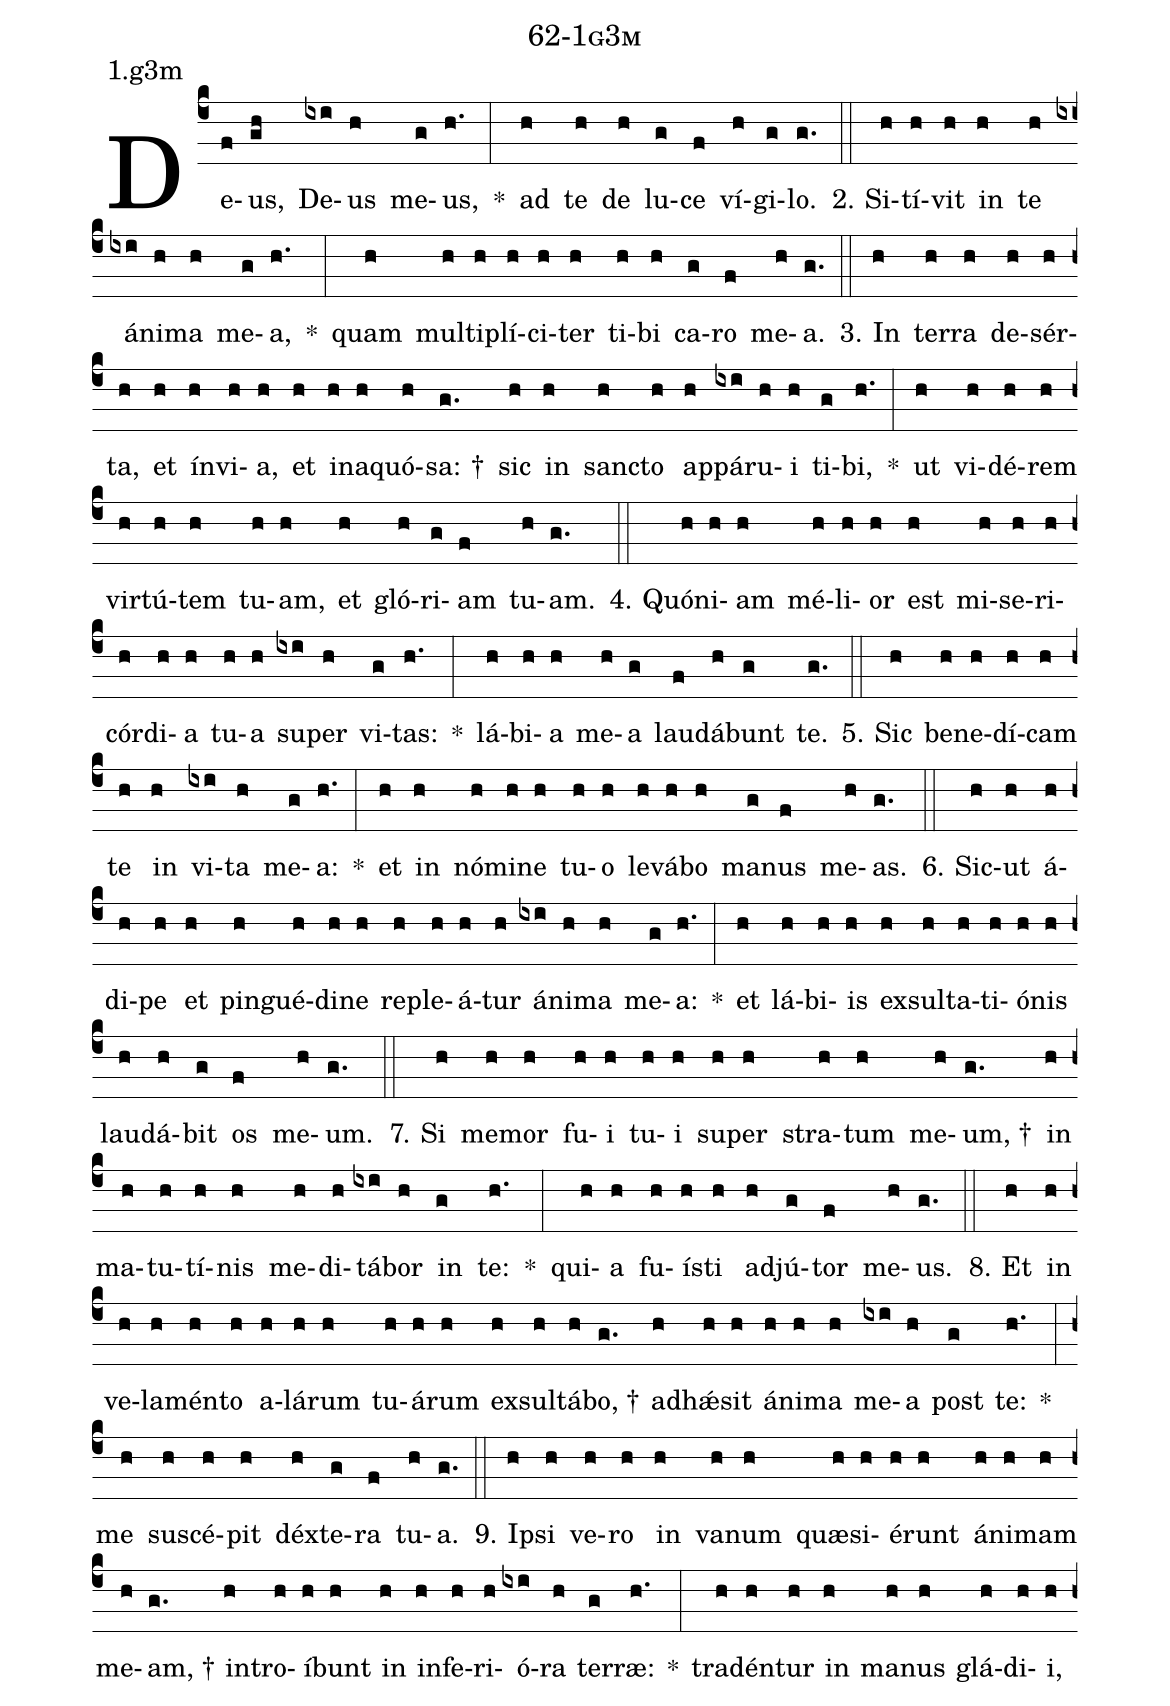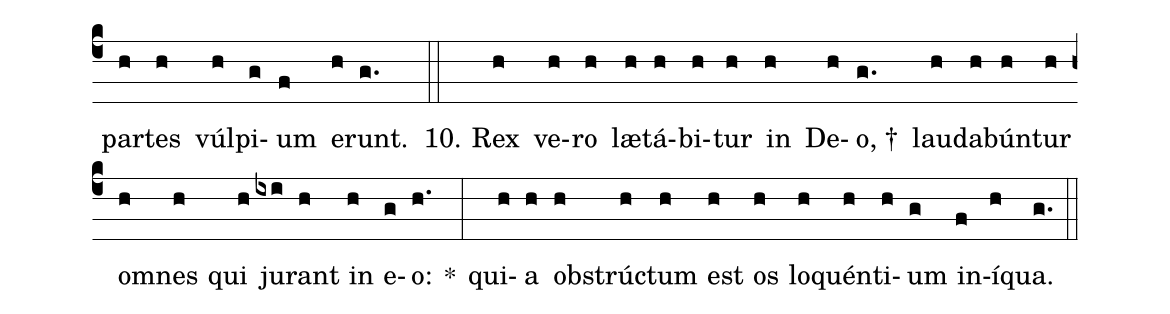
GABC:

name: 62-1g3m;
annotation: 1.g3m;
%%
(c4)De(f)us,(gh) De(ixi)us(h) me(g)us,(h.) *(:) ad(h) te(h) de(h) lu(g)ce(f) ví(h)gi(g)lo.(g.) (::)
2. Si(h)tí(h)vit(h) in(h) te(h) á(ixi)ni(h)ma(h) me(g)a,(h.) *(:) quam(h) mul(h)ti(h)plí(h)ci(h)ter(h) ti(h)bi(h) ca(g)ro(f) me(h)a.(g.) (::)
3. In(h) ter(h)ra(h) de(h)sér(h)ta,(h) et(h) ín(h)vi(h)a,(h) et(h) in(h)a(h)quó(h)sa: †(g.) sic(h) in(h) sanc(h)to(h) ap(h)pá(ixi)ru(h)i(h) ti(g)bi,(h.) *(:) ut(h) vi(h)dé(h)rem(h) vir(h)tú(h)tem(h) tu(h)am,(h) et(h) gló(h)ri(g)am(f) tu(h)am.(g.) (::)
4. Quón(h)i(h)am(h) mé(h)li(h)or(h) est(h) mi(h)se(h)ri(h)cór(h)di(h)a(h) tu(h)a(h) su(ixi)per(h) vi(g)tas:(h.) *(:) lá(h)bi(h)a(h) me(h)a(g) lau(f)dá(h)bunt(g) te.(g.) (::)
5. Sic(h) be(h)ne(h)dí(h)cam(h) te(h) in(h) vi(ixi)ta(h) me(g)a:(h.) *(:) et(h) in(h) nó(h)mi(h)ne(h) tu(h)o(h) le(h)vá(h)bo(h) ma(g)nus(f) me(h)as.(g.) (::)
6. Sic(h)ut(h) á(h)di(h)pe(h) et(h) pin(h)gué(h)di(h)ne(h) re(h)ple(h)á(h)tur(h) á(ixi)ni(h)ma(h) me(g)a:(h.) *(:) et(h) lá(h)bi(h)is(h) ex(h)sul(h)ta(h)ti(h)ó(h)nis(h) lau(h)dá(h)bit(g) os(f) me(h)um.(g.) (::)
7. Si(h) me(h)mor(h) fu(h)i(h) tu(h)i(h) su(h)per(h) stra(h)tum(h) me(h)um, †(g.) in(h) ma(h)tu(h)tí(h)nis(h) me(h)di(h)tá(ixi)bor(h) in(g) te:(h.) *(:) qui(h)a(h) fu(h)ís(h)ti(h) ad(h)jú(g)tor(f) me(h)us.(g.) (::)
8. Et(h) in(h) ve(h)la(h)mén(h)to(h) a(h)lá(h)rum(h) tu(h)á(h)rum(h) ex(h)sul(h)tá(h)bo, †(g.) ad(h)hǽ(h)sit(h) á(h)ni(h)ma(h) me(ixi)a(h) post(g) te:(h.) *(:) me(h) su(h)scé(h)pit(h) déx(h)te(g)ra(f) tu(h)a.(g.) (::)
9. Ip(h)si(h) ve(h)ro(h) in(h) va(h)num(h) quæ(h)si(h)é(h)runt(h) á(h)ni(h)mam(h) me(h)am, †(g.) in(h)tro(h)í(h)bunt(h) in(h) in(h)fe(h)ri(h)ó(ixi)ra(h) ter(g)ræ:(h.) *(:) tra(h)dén(h)tur(h) in(h) ma(h)nus(h) glá(h)di(h)i,(h) par(h)tes(h) vúl(h)pi(g)um(f) e(h)runt.(g.) (::)
10. Rex(h) ve(h)ro(h) læ(h)tá(h)bi(h)tur(h) in(h) De(h)o, †(g.) lau(h)da(h)bún(h)tur(h) om(h)nes(h) qui(h) ju(ixi)rant(h) in(h) e(g)o:(h.) *(:) qui(h)a(h) ob(h)strúc(h)tum(h) est(h) os(h) lo(h)quén(h)ti(h)um(g) in(f)í(h)qua.(g.) (::)
